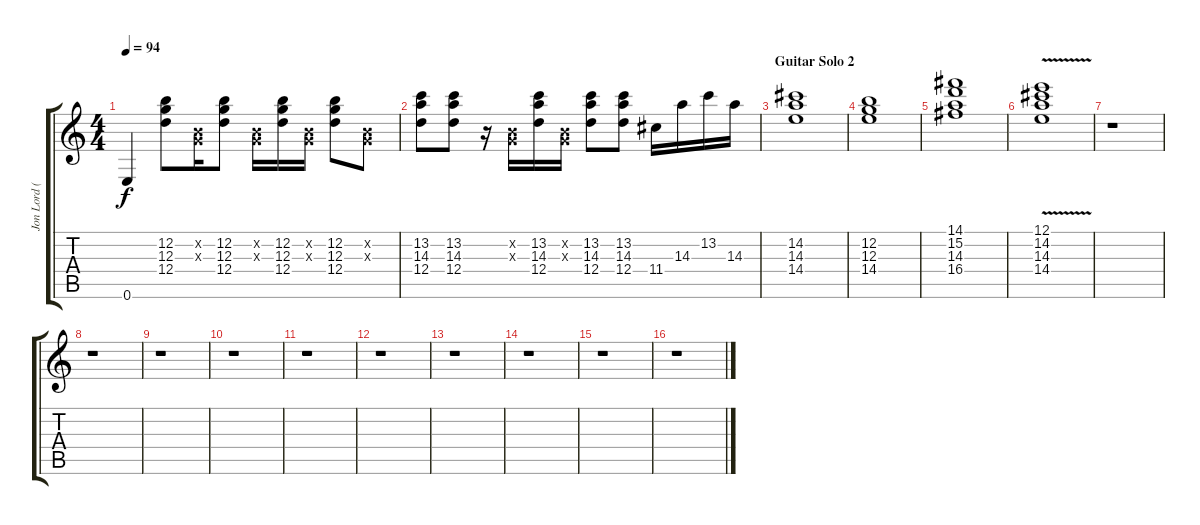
\track ("Jon Lord (Organ)" "Jon Lord (") {instrument rockorgan}
\staff {score tabs}
\tuning (E5 B4 G4 D4 A3 E3) {hide}
\ts (4 4)
\tempo 94
\clef g2
\ks c
0.6.4{dy f} (12.2 12.3 12.4).8 (0.2{x} 0.3{x}).16 (12.2 12.3 12.4).8 (0.2{x} 0.3{x}).16 (12.2 12.3 12.4).16 (0.2{x} 0.3{x}).16 (12.2 12.3 12.4).8 (0.2{x} 0.3{x}).8 |
(13.2 14.3 12.4).8 (13.2 14.3 12.4).8 r.16 (0.2{x} 0.3{x}).16 (13.2 14.3 12.4).16 (0.2{x} 0.3{x}).16 (13.2 14.3 12.4).8 (13.2 14.3 12.4).8 11.4.16 14.3.16 13.2.16 14.3.16 |
\section ("" "Guitar Solo 2")
(14.2 14.3 14.4).1 |
(12.2 12.3 14.4).1 |
(14.1 15.2 14.3 16.4).1 |
(12.1{v} 14.2{v} 14.3{v} 14.4).1 |
r.1 |
r.1 |
r.1 |
r.1 |
r.1 |
r.1 |
r.1 |
r.1 |
r.1 |
r.1
